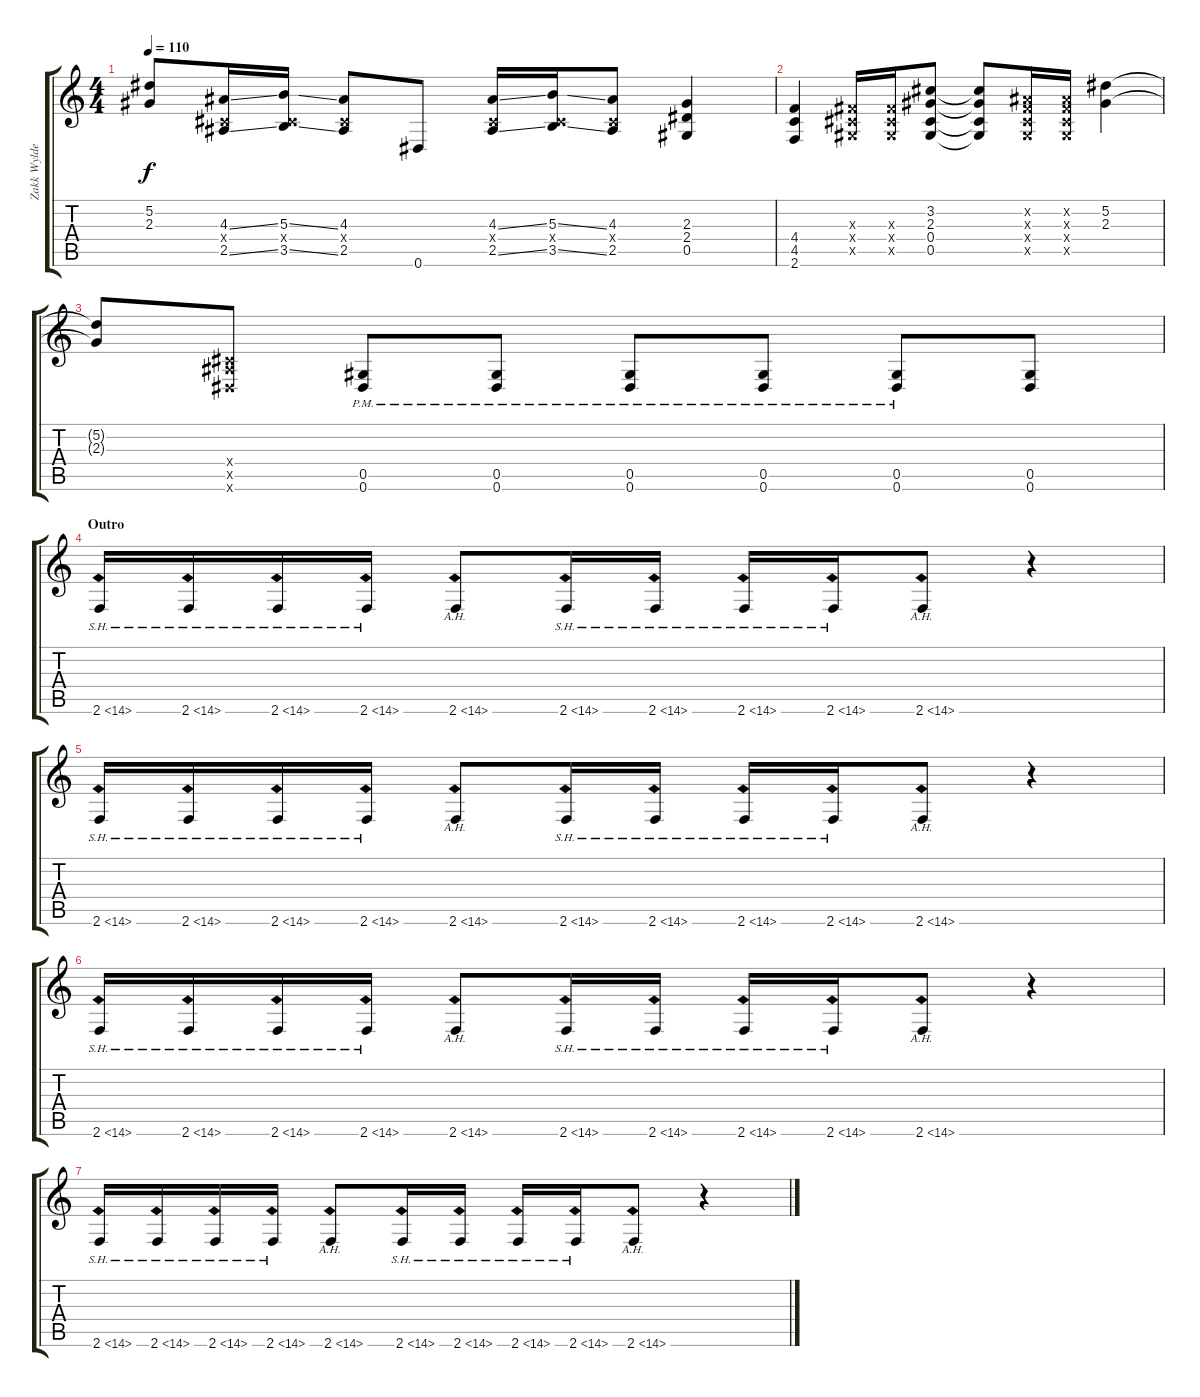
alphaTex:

\track ("Zakk Wylde" "Zakk Wylde") {instrument distortionguitar}
\staff {score tabs}
\tuning (Eb4 Bb3 Gb3 Db3 Ab2 Eb2) {hide}
\ts (4 4)
\tempo 110
\clef g2
\ks c
(5.2{t} 2.3{t}).8{dy f} (4.3{ss} 0.4{x} 2.5{ss}).16 (5.3{ss} 0.4{x} 3.5{ss}).16 (4.3 0.4{x} 2.5).8 0.6.8 (4.3{ss} 0.4{x} 2.5{ss}).16 (5.3{ss} 0.4{x} 3.5{ss}).16 (4.3 0.4{x} 2.5).8 (2.3 2.4 0.5).4 |
(4.4 4.5 2.6).4 (0.3{x} 0.4{x} 0.5{x}).16 (0.3{x} 0.4{x} 0.5{x}).16 (3.2 2.3 0.4 0.5).8 (3.2{t} 2.3{t} 0.4{t} 0.5{t}).8 (0.2{x} 0.3{x} 0.4{x} 0.5{x}).16 (0.2{x} 0.3{x} 0.4{x} 0.5{x}).16 (5.2 2.3).4 |
(5.2{t} 2.3{t}).8 (0.4{x} 2.5{x} 0.6{x}).8 (0.5{pm} 0.6{pm}).8 (0.5{pm} 0.6{pm}).8 (0.5{pm} 0.6{pm}).8 (0.5{pm} 0.6{pm}).8 (0.5{pm} 0.6{pm}).8 (0.5 0.6).8 |
\section ("" "Outro")
2.6{sh 12}.16 2.6{sh 12}.16 2.6{sh 12}.16 2.6{sh 12}.16 2.6{ah 12}.8 2.6{sh 12}.16 2.6{sh 12}.16 2.6{sh 12}.16 2.6{sh 12}.16 2.6{ah 12}.8 r.4 |
2.6{sh 12}.16 2.6{sh 12}.16 2.6{sh 12}.16 2.6{sh 12}.16 2.6{ah 12}.8 2.6{sh 12}.16 2.6{sh 12}.16 2.6{sh 12}.16 2.6{sh 12}.16 2.6{ah 12}.8 r.4 |
2.6{sh 12}.16 2.6{sh 12}.16 2.6{sh 12}.16 2.6{sh 12}.16 2.6{ah 12}.8 2.6{sh 12}.16 2.6{sh 12}.16 2.6{sh 12}.16 2.6{sh 12}.16 2.6{ah 12}.8 r.4 |
2.6{sh 12}.16 2.6{sh 12}.16 2.6{sh 12}.16 2.6{sh 12}.16 2.6{ah 12}.8 2.6{sh 12}.16 2.6{sh 12}.16 2.6{sh 12}.16 2.6{sh 12}.16 2.6{ah 12}.8 r.4
